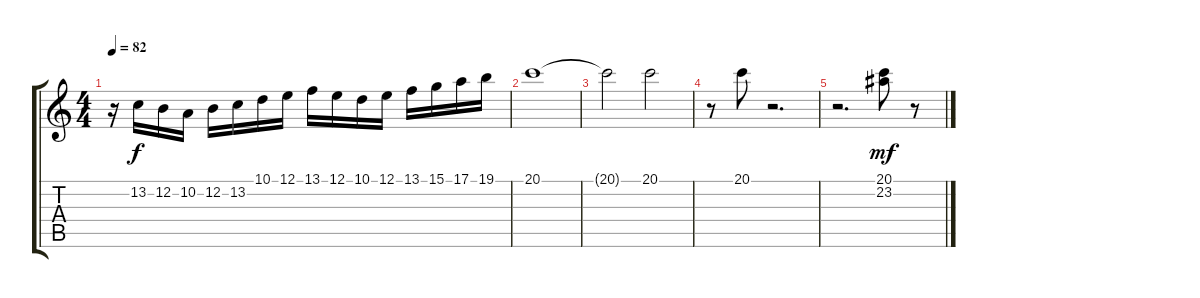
\track "" {instrument trumpet}
\staff {score tabs}
\tuning (E4 B3 G3 D3 A2 E2) {hide}
\ts (4 4)
\tempo 82
\clef g2
\ks c
r.16{dy f} 13.2.16{volume 10} 12.2.16 10.2.16 12.2.16{volume 10} 13.2.16{volume 11} 10.1.16{volume 11} 12.1.16{volume 11} 13.1.16{volume 11} 12.1.16{volume 12} 10.1.16{volume 12} 12.1.16{volume 12} 13.1.16{volume 13} 15.1.16{volume 13} 17.1.16{volume 14} 19.1.16{volume 14} |
20.1.1{volume 14} |
20.1{t}.2 20.1.2{volume 14} |
r.8 20.1.8{volume 16} r.2{d} |
r.2{d} (20.1 23.2).8{dy mf} r.8
